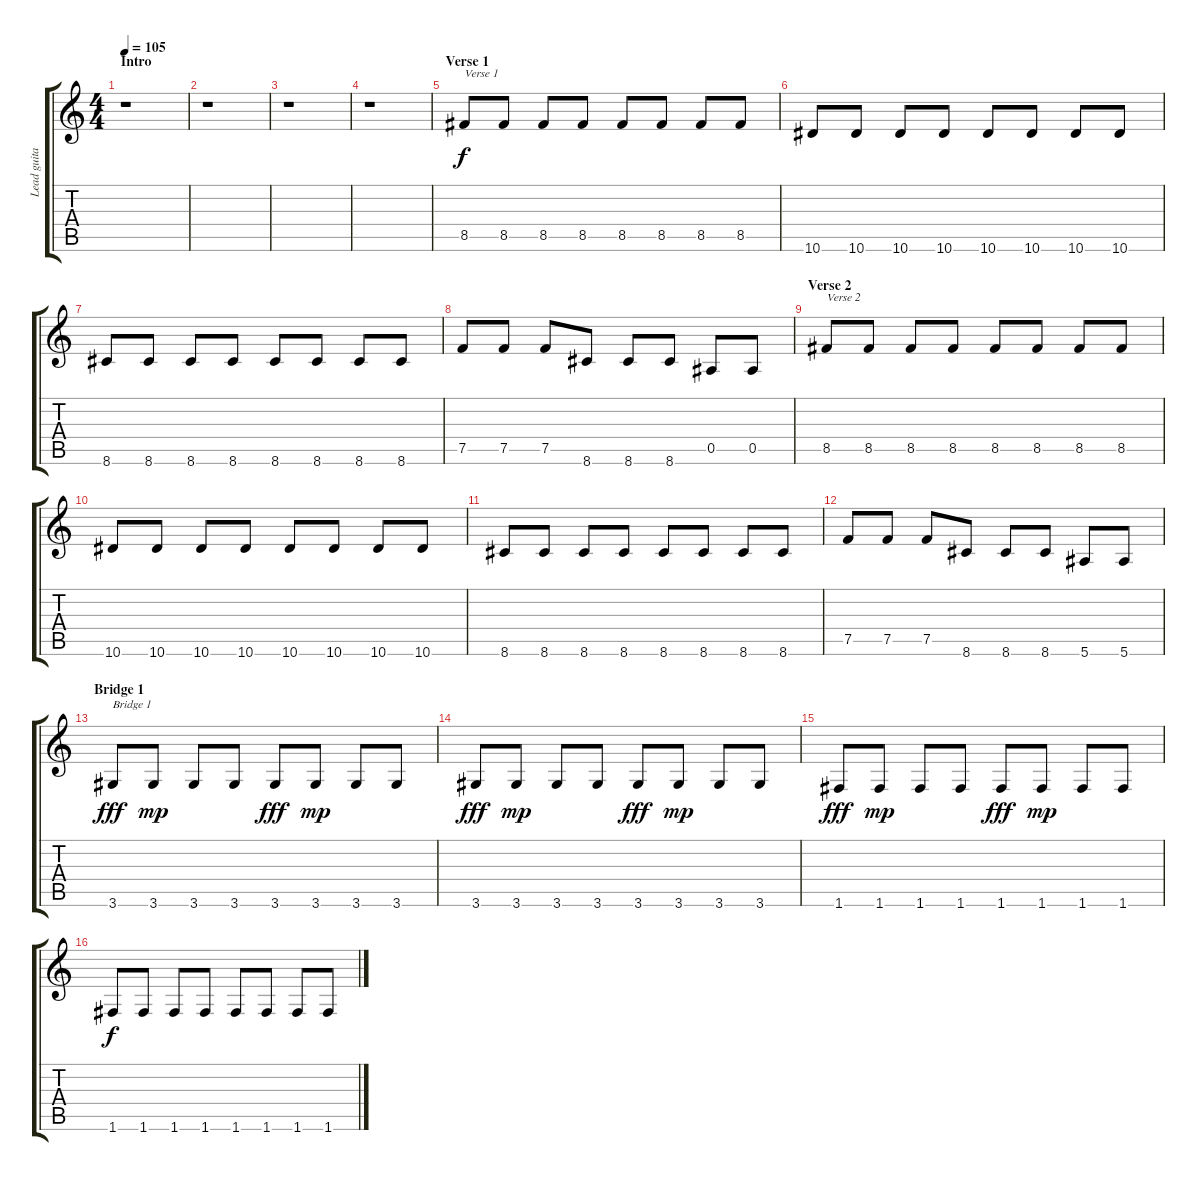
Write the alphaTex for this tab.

\track ("Lead guitar" "Lead guita") {instrument electricguitarclean}
\staff {score tabs}
\tuning (F4 C4 Ab3 Eb3 Bb2 F2) {hide}
\ts (4 4)
\section ("" "Intro")
\tempo 105
\clef g2
\ks c
r.1{dy f instrument electricguitarclean} |
r.1 |
r.1 |
r.1 |
\section ("" "Verse 1")
8.5.8{txt "Verse 1"} 8.5.8 8.5.8 8.5.8 8.5.8 8.5.8 8.5.8 8.5.8 |
10.6.8 10.6.8 10.6.8 10.6.8 10.6.8 10.6.8 10.6.8 10.6.8 |
8.6.8 8.6.8 8.6.8 8.6.8 8.6.8 8.6.8 8.6.8 8.6.8 |
7.5.8 7.5.8 7.5.8 8.6.8 8.6.8 8.6.8 0.5.8 0.5.8 |
\section ("" "Verse 2")
8.5.8{txt "Verse 2"} 8.5.8 8.5.8 8.5.8 8.5.8 8.5.8 8.5.8 8.5.8 |
10.6.8 10.6.8 10.6.8 10.6.8 10.6.8 10.6.8 10.6.8 10.6.8 |
8.6.8 8.6.8 8.6.8 8.6.8 8.6.8 8.6.8 8.6.8 8.6.8 |
7.5.8 7.5.8 7.5.8 8.6.8 8.6.8 8.6.8 5.6.8 5.6.8 |
\section ("" "Bridge 1")
3.6.8{txt "Bridge 1" dy fff} 3.6.8{dy mp} 3.6.8 3.6.8 3.6.8{dy fff} 3.6.8{dy mp} 3.6.8 3.6.8 |
3.6.8{dy fff} 3.6.8{dy mp} 3.6.8 3.6.8 3.6.8{dy fff} 3.6.8{dy mp} 3.6.8 3.6.8 |
1.6.8{dy fff} 1.6.8{dy mp} 1.6.8 1.6.8 1.6.8{dy fff} 1.6.8{dy mp} 1.6.8 1.6.8 |
1.6.8{dy f} 1.6.8 1.6.8 1.6.8 1.6.8 1.6.8 1.6.8 1.6.8
